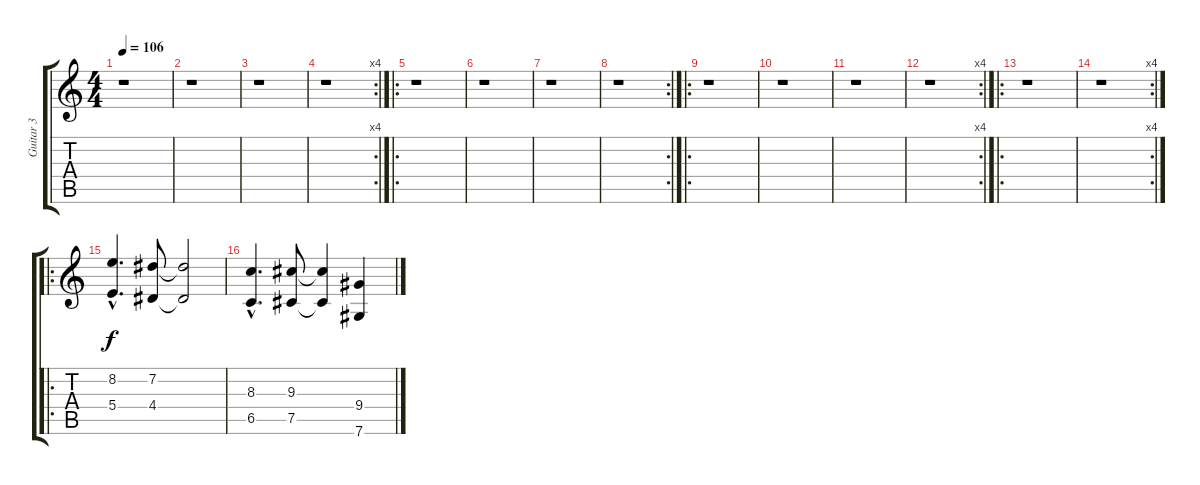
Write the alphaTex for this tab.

\track ("Guitar 3" "Guitar 3") {instrument electricguitarclean}
\staff {score tabs}
\tuning (Db4 Ab3 E3 B2 Gb2 Db2) {hide}
\ts (4 4)
\tempo 106
\clef g2
\ks c
r.1{dy f instrument electricguitarclean} |
r.1 |
r.1 |
\rc 4
r.1 |
\ro
r.1 |
r.1 |
r.1 |
\rc 2
r.1 |
\ro
r.1 |
r.1 |
r.1 |
\rc 4
r.1 |
\ro
r.1 |
\rc 4
r.1 |
\ro
(8.2{hac} 5.4{hac}).4{d} (7.2 4.4).8 (7.2{t} 4.4{t}).2 |
(8.3{hac} 6.5{hac}).4{d} (9.3 7.5).8 (9.3{t} 7.5{t}).4 (9.4 7.6).4
